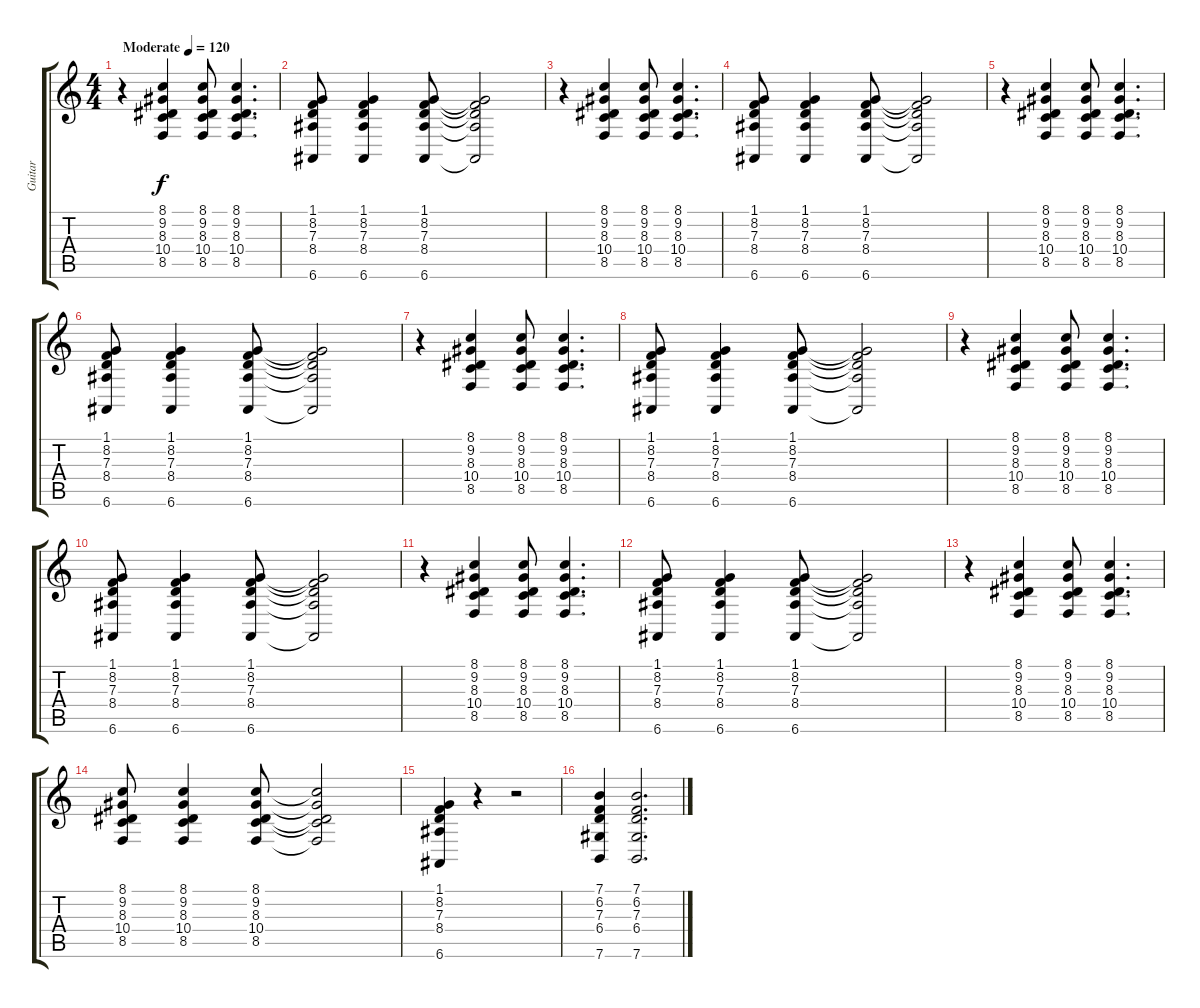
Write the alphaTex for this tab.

\track ("Guitar" "Guitar") {instrument churchorgan}
\staff {score tabs}
\tuning (E4 B3 G3 D3 A2 E2) {hide}
\ts (4 4)
\tempo (120 "Moderate")
\clef g2
\ks c
r.4{dy f instrument churchorgan} (8.1 9.2 8.3 10.4 8.5).4 (8.1 9.2 8.3 10.4 8.5).8 (8.1 9.2 8.3 10.4 8.5).4{d} |
(1.1 8.2 7.3 8.4 6.6).8 (1.1 8.2 7.3 8.4 6.6).4 (1.1 8.2 7.3 8.4 6.6).8 (1.1{t} 8.2{t} 7.3{t} 8.4{t} 6.6{t}).2 |
r.4 (8.1 9.2 8.3 10.4 8.5).4 (8.1 9.2 8.3 10.4 8.5).8 (8.1 9.2 8.3 10.4 8.5).4{d} |
(1.1 8.2 7.3 8.4 6.6).8 (1.1 8.2 7.3 8.4 6.6).4 (1.1 8.2 7.3 8.4 6.6).8 (1.1{t} 8.2{t} 7.3{t} 8.4{t} 6.6{t}).2 |
r.4 (8.1 9.2 8.3 10.4 8.5).4 (8.1 9.2 8.3 10.4 8.5).8 (8.1 9.2 8.3 10.4 8.5).4{d} |
(1.1 8.2 7.3 8.4 6.6).8 (1.1 8.2 7.3 8.4 6.6).4 (1.1 8.2 7.3 8.4 6.6).8 (1.1{t} 8.2{t} 7.3{t} 8.4{t} 6.6{t}).2 |
r.4 (8.1 9.2 8.3 10.4 8.5).4 (8.1 9.2 8.3 10.4 8.5).8 (8.1 9.2 8.3 10.4 8.5).4{d} |
(1.1 8.2 7.3 8.4 6.6).8 (1.1 8.2 7.3 8.4 6.6).4 (1.1 8.2 7.3 8.4 6.6).8 (1.1{t} 8.2{t} 7.3{t} 8.4{t} 6.6{t}).2 |
r.4 (8.1 9.2 8.3 10.4 8.5).4 (8.1 9.2 8.3 10.4 8.5).8 (8.1 9.2 8.3 10.4 8.5).4{d} |
(1.1 8.2 7.3 8.4 6.6).8 (1.1 8.2 7.3 8.4 6.6).4 (1.1 8.2 7.3 8.4 6.6).8 (1.1{t} 8.2{t} 7.3{t} 8.4{t} 6.6{t}).2 |
r.4 (8.1 9.2 8.3 10.4 8.5).4 (8.1 9.2 8.3 10.4 8.5).8 (8.1 9.2 8.3 10.4 8.5).4{d} |
(1.1 8.2 7.3 8.4 6.6).8 (1.1 8.2 7.3 8.4 6.6).4 (1.1 8.2 7.3 8.4 6.6).8 (1.1{t} 8.2{t} 7.3{t} 8.4{t} 6.6{t}).2 |
r.4 (8.1 9.2 8.3 10.4 8.5).4 (8.1 9.2 8.3 10.4 8.5).8 (8.1 9.2 8.3 10.4 8.5).4{d} |
(8.1 9.2 8.3 10.4 8.5).8 (8.1 9.2 8.3 10.4 8.5).4 (8.1 9.2 8.3 10.4 8.5).8 (8.1{t} 9.2{t} 8.3{t} 10.4{t} 8.5{t}).2 |
(1.1 8.2 7.3 8.4 6.6).4 r.4 r.2 |
(7.1 6.2 7.3 6.4 7.6).4 (7.1 6.2 7.3 6.4 7.6).2{d}
